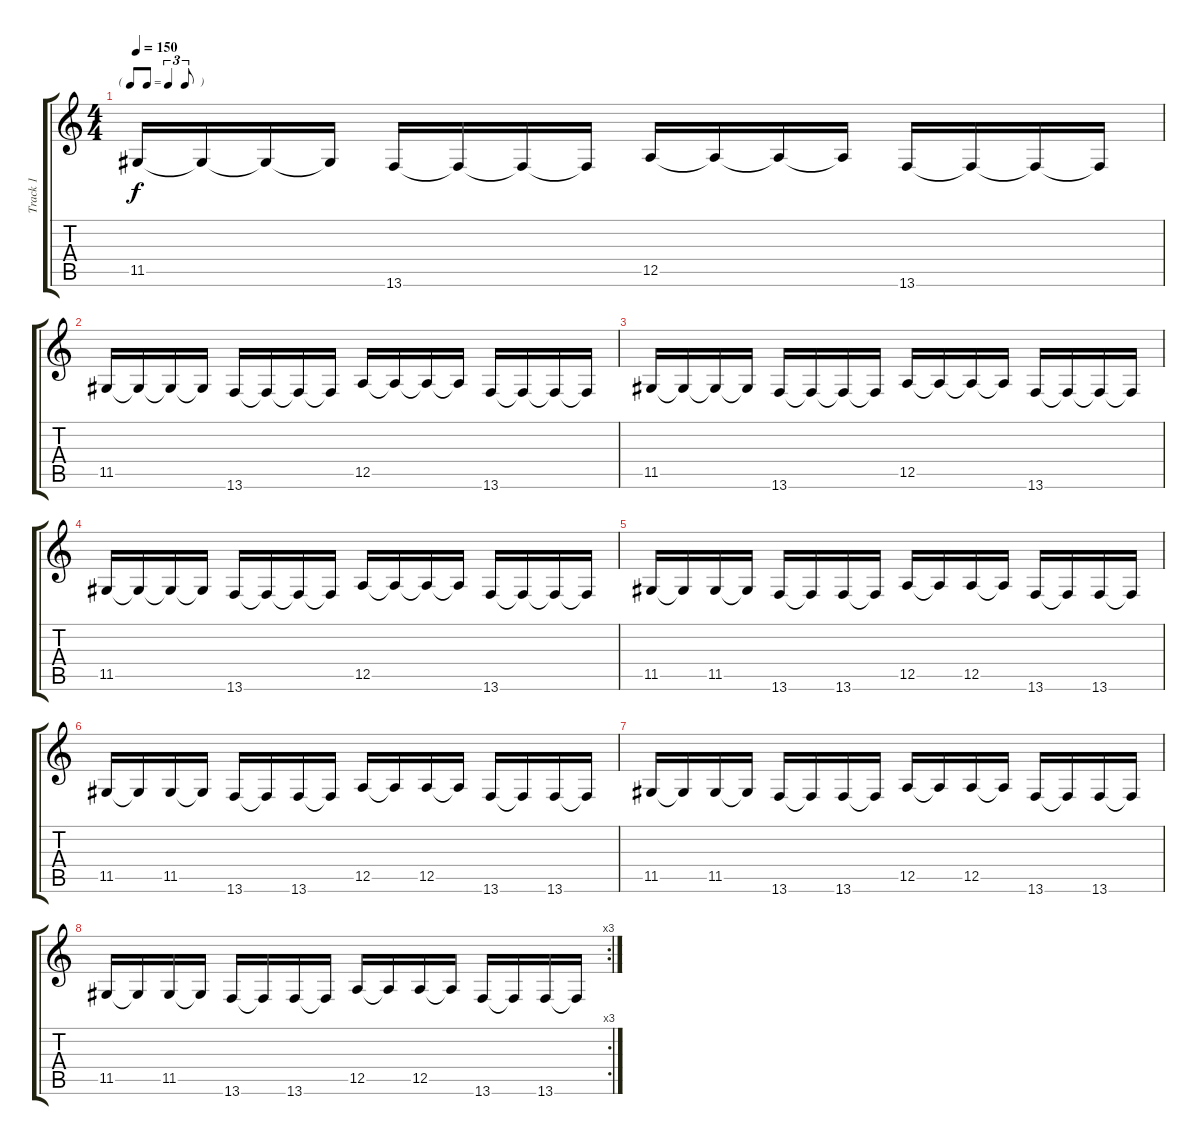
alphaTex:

\track ("Track 1" "Track 1") {instrument lead5charang}
\staff {score tabs}
\tuning (E4 B3 G3 D3 A2 E2) {hide}
\ts (4 4)
\tf triplet8th
\tempo 150
\clef g2
\ks c
11.5.16{dy f} 11.5{t}.16 11.5{t}.16 11.5{t}.16 13.6.16 13.6{t}.16 13.6{t}.16 13.6{t}.16 12.5.16 12.5{t}.16 12.5{t}.16 12.5{t}.16 13.6.16 13.6{t}.16 13.6{t}.16 13.6{t}.16 |
11.5.16 11.5{t}.16 11.5{t}.16 11.5{t}.16 13.6.16 13.6{t}.16 13.6{t}.16 13.6{t}.16 12.5.16 12.5{t}.16 12.5{t}.16 12.5{t}.16 13.6.16 13.6{t}.16 13.6{t}.16 13.6{t}.16 |
11.5.16 11.5{t}.16 11.5{t}.16 11.5{t}.16 13.6.16 13.6{t}.16 13.6{t}.16 13.6{t}.16 12.5.16 12.5{t}.16 12.5{t}.16 12.5{t}.16 13.6.16 13.6{t}.16 13.6{t}.16 13.6{t}.16 |
11.5.16 11.5{t}.16 11.5{t}.16 11.5{t}.16 13.6.16 13.6{t}.16 13.6{t}.16 13.6{t}.16 12.5.16 12.5{t}.16 12.5{t}.16 12.5{t}.16 13.6.16 13.6{t}.16 13.6{t}.16 13.6{t}.16 |
11.5.16 11.5{t}.16 11.5.16 11.5{t}.16 13.6.16 13.6{t}.16 13.6.16 13.6{t}.16 12.5.16 12.5{t}.16 12.5.16 12.5{t}.16 13.6.16 13.6{t}.16 13.6.16 13.6{t}.16 |
11.5.16 11.5{t}.16 11.5.16 11.5{t}.16 13.6.16 13.6{t}.16 13.6.16 13.6{t}.16 12.5.16 12.5{t}.16 12.5.16 12.5{t}.16 13.6.16 13.6{t}.16 13.6.16 13.6{t}.16 |
11.5.16 11.5{t}.16 11.5.16 11.5{t}.16 13.6.16 13.6{t}.16 13.6.16 13.6{t}.16 12.5.16 12.5{t}.16 12.5.16 12.5{t}.16 13.6.16 13.6{t}.16 13.6.16 13.6{t}.16 |
\rc 3
11.5.16 11.5{t}.16 11.5.16 11.5{t}.16 13.6.16 13.6{t}.16 13.6.16 13.6{t}.16 12.5.16 12.5{t}.16 12.5.16 12.5{t}.16 13.6.16 13.6{t}.16 13.6.16 13.6{t}.16
